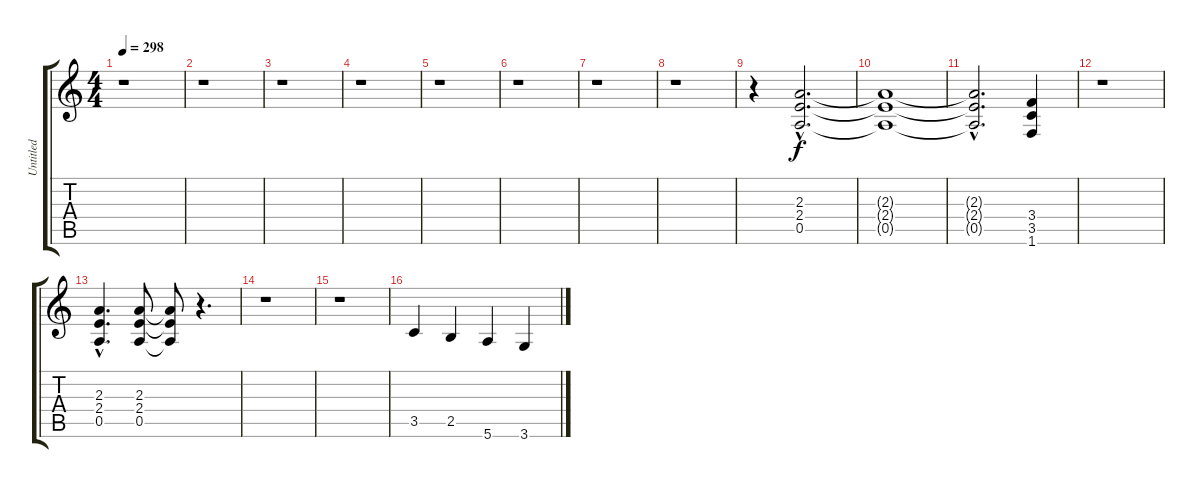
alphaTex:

\track ("Untitled" "Untitled") {instrument distortionguitar}
\staff {score tabs}
\tuning (E4 B3 G3 D3 A2 E2) {hide}
\ts (4 4)
\tempo 298
\clef g2
\ks c
r.1{dy f instrument distortionguitar} |
r.1 |
r.1 |
r.1 |
r.1 |
r.1 |
r.1 |
r.1 |
r.4 (2.3{hac} 2.4{hac} 0.5{hac}).2{d} |
(2.3{t} 2.4{t} 0.5{t}).1 |
(2.3{hac t} 2.4{hac t} 0.5{hac t}).2{d} (3.4 3.5 1.6).4 |
r.1 |
(2.3{hac} 2.4{hac} 0.5{hac}).4{d} (2.3 2.4 0.5).8 (2.3{t} 2.4{t} 0.5{t}).8 r.4{d} |
r.1 |
r.1 |
3.5.4 2.5.4 5.6.4 3.6.4
